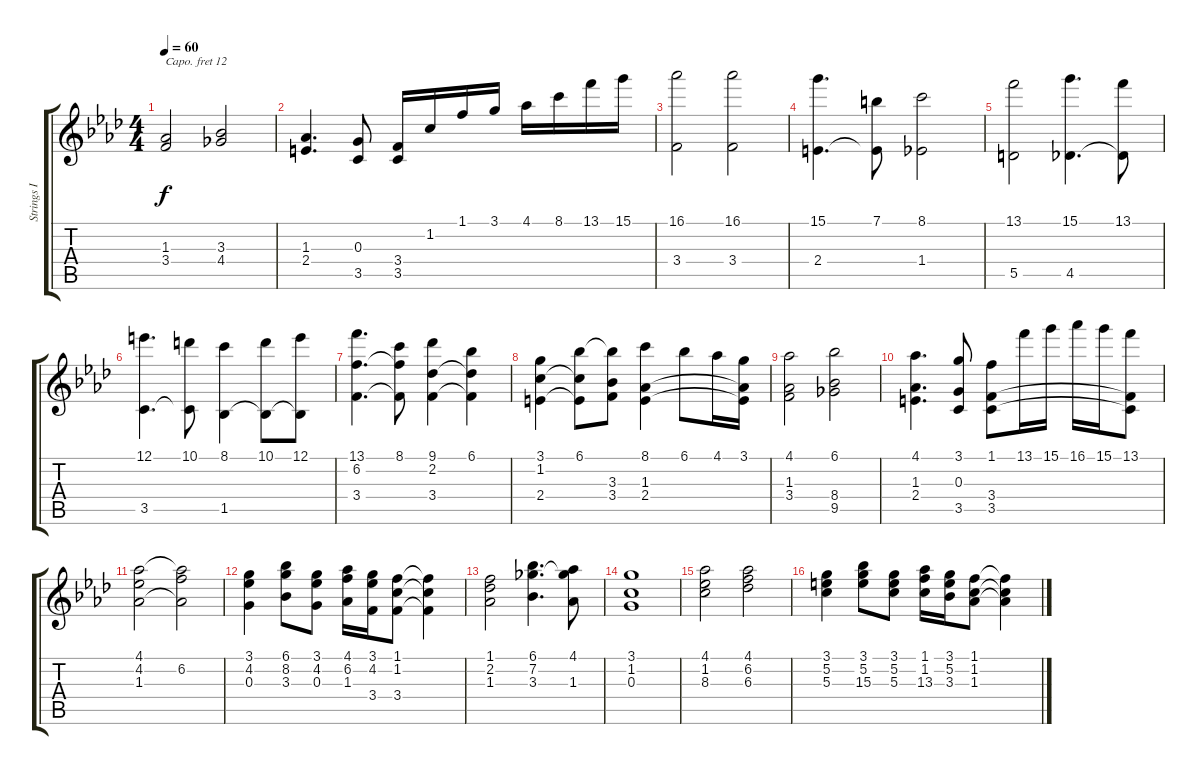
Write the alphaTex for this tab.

\track ("Strings I" "Strings I") {instrument stringensemble1}
\staff {score tabs}
\capo 12
\tuning (E4 B3 G3 D3 A2 E2) {hide}
\ts (4 4)
\tempo 60
\clef g2
\ks ab
(1.3 3.4).2{dy f} (3.3 4.4).2 |
(1.3 2.4).4{d} (0.3 3.5).8 (3.4 3.5).16 1.2.16 1.1.16 3.1.16 4.1.16 8.1.16 13.1.16 15.1.16 |
(16.1 3.4).2 (16.1 3.4).2 |
(15.1 2.4).4{d} (7.1 2.4{t}).8 (8.1 1.4).2 |
(13.1 5.5).2 (15.1 4.5).4{d} (13.1 4.5{t}).8 |
(12.1 3.5).4{d} (10.1 3.5{t}).8 (8.1 1.5).4 (10.1 1.5{t}).8 (12.1 1.5{t}).8 |
(13.1 6.2 3.4).4{d} (8.1 6.2{t} 3.4{t}).8 (9.1 2.2 3.4).4 (6.1 2.2{t} 3.4{t}).4 |
(3.1 1.2 2.4).4 (6.1 1.2{t} 2.4{t}).8 (6.1{t} 3.3 3.4).8 (8.1 1.3 2.4).4 6.1.8 4.1.16 (3.1 1.3{t} 2.4{t}).16 |
(4.1 1.3 3.4).2 (6.1 8.4 9.5).2 |
(4.1 1.3 2.4).4{d} (3.1 0.3 3.5).8 (1.1 3.4 3.5).8 13.1.16 15.1.16 16.1.16 15.1.16 (13.1 3.4{t} 3.5{t}).8 |
(4.1 4.2 1.3).2 (4.1{t} 6.2 1.3{t}).2 |
(3.1 4.2 0.3).4 (6.1 8.2 3.3).8 (3.1 4.2 0.3).8 (4.1 6.2 1.3).16 (3.1 4.2 3.4).16 (1.1 1.2 3.4).8 (1.1{t} 1.2{t} 3.4{t}).4 |
(1.1 2.2 1.3).2 (6.1 7.2 3.3).4{d} (4.1 7.2{t} 1.3).8 |
(3.1 1.2 0.3).1 |
(4.1 1.2 8.3).2 (4.1 6.2 6.3).2 |
(3.1 5.2 5.3).4 (3.1 5.2 15.3).8 (3.1 5.2 5.3).8 (1.1 1.2 13.3).16 (3.1 5.2 3.3).16 (1.1 1.2 1.3).8 (1.1{t} 1.2{t} 1.3{t}).4
